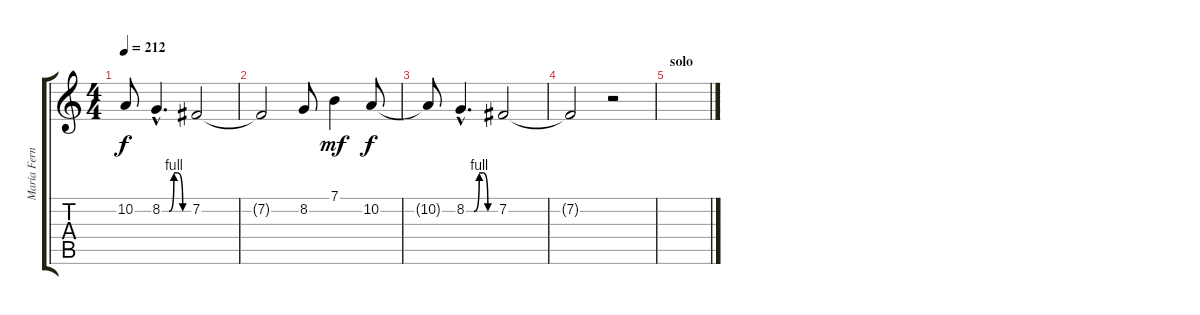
\track ("María Fernanda (voz)" "María Fern") {instrument lead3calliope}
\staff {score tabs}
\tuning (E4 B3 G3 D3 A2 E2) {hide}
\ts (4 4)
\tempo 212
\clef g2
\ks c
10.2{t}.8{dy f} 8.2{be (custom 0 0 16 0 27 4 35 4 47 0 60 0) hac}.4{d} 7.2.2 |
7.2{t}.2 8.2.8 7.1.4{dy mf} 10.2.8{dy f} |
10.2{t}.8 8.2{be (custom 0 0 16 0 27 4 35 4 45 0 60 0) hac}.4{d} 7.2.2 |
7.2{t}.2 r.2 |
\section ("" "solo")
